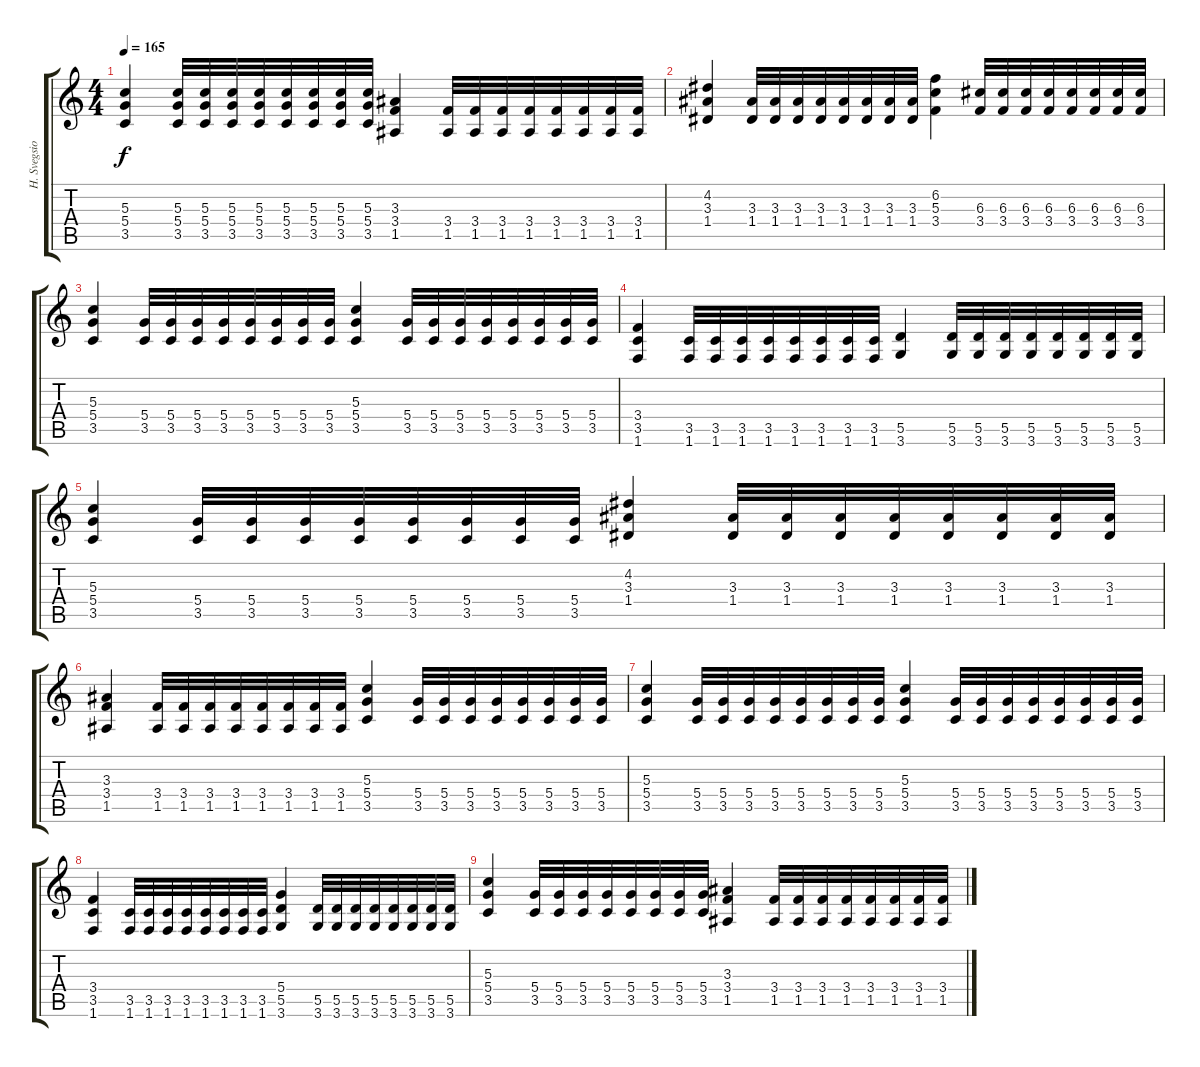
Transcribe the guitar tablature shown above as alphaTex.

\track ("H. Svegsio" "H. Svegsio") {instrument distortionguitar}
\staff {score tabs}
\tuning (E4 B3 G3 D3 A2 E2) {hide}
\ts (4 4)
\tempo 165
\clef g2
\ks c
(5.3 5.4 3.5).4{dy f} (5.3 5.4 3.5).32 (5.3 5.4 3.5).32 (5.3 5.4 3.5).32 (5.3 5.4 3.5).32 (5.3 5.4 3.5).32 (5.3 5.4 3.5).32 (5.3 5.4 3.5).32 (5.3 5.4 3.5).32 (3.3 3.4 1.5).4 (3.4 1.5).32 (3.4 1.5).32 (3.4 1.5).32 (3.4 1.5).32 (3.4 1.5).32 (3.4 1.5).32 (3.4 1.5).32 (3.4 1.5).32 |
(4.2 3.3 1.4).4 (3.3 1.4).32 (3.3 1.4).32 (3.3 1.4).32 (3.3 1.4).32 (3.3 1.4).32 (3.3 1.4).32 (3.3 1.4).32 (3.3 1.4).32 (6.2 5.3 3.4).4 (6.3 3.4).32 (6.3 3.4).32 (6.3 3.4).32 (6.3 3.4).32 (6.3 3.4).32 (6.3 3.4).32 (6.3 3.4).32 (6.3 3.4).32 |
(5.3 5.4 3.5).4 (5.4 3.5).32 (5.4 3.5).32 (5.4 3.5).32 (5.4 3.5).32 (5.4 3.5).32 (5.4 3.5).32 (5.4 3.5).32 (5.4 3.5).32 (5.3 5.4 3.5).4 (5.4 3.5).32 (5.4 3.5).32 (5.4 3.5).32 (5.4 3.5).32 (5.4 3.5).32 (5.4 3.5).32 (5.4 3.5).32 (5.4 3.5).32 |
(3.4 3.5 1.6).4 (3.5 1.6).32 (3.5 1.6).32 (3.5 1.6).32 (3.5 1.6).32 (3.5 1.6).32 (3.5 1.6).32 (3.5 1.6).32 (3.5 1.6).32 (5.5 3.6).4 (5.5 3.6).32 (5.5 3.6).32 (5.5 3.6).32 (5.5 3.6).32 (5.5 3.6).32 (5.5 3.6).32 (5.5 3.6).32 (5.5 3.6).32 |
(5.3 5.4 3.5).4 (5.4 3.5).32 (5.4 3.5).32 (5.4 3.5).32 (5.4 3.5).32 (5.4 3.5).32 (5.4 3.5).32 (5.4 3.5).32 (5.4 3.5).32 (4.2 3.3 1.4).4 (3.3 1.4).32 (3.3 1.4).32 (3.3 1.4).32 (3.3 1.4).32 (3.3 1.4).32 (3.3 1.4).32 (3.3 1.4).32 (3.3 1.4).32 |
(3.3 3.4 1.5).4 (3.4 1.5).32 (3.4 1.5).32 (3.4 1.5).32 (3.4 1.5).32 (3.4 1.5).32 (3.4 1.5).32 (3.4 1.5).32 (3.4 1.5).32 (5.3 5.4 3.5).4 (5.4 3.5).32 (5.4 3.5).32 (5.4 3.5).32 (5.4 3.5).32 (5.4 3.5).32 (5.4 3.5).32 (5.4 3.5).32 (5.4 3.5).32 |
(5.3 5.4 3.5).4 (5.4 3.5).32 (5.4 3.5).32 (5.4 3.5).32 (5.4 3.5).32 (5.4 3.5).32 (5.4 3.5).32 (5.4 3.5).32 (5.4 3.5).32 (5.3 5.4 3.5).4 (5.4 3.5).32 (5.4 3.5).32 (5.4 3.5).32 (5.4 3.5).32 (5.4 3.5).32 (5.4 3.5).32 (5.4 3.5).32 (5.4 3.5).32 |
(3.4 3.5 1.6).4 (3.5 1.6).32 (3.5 1.6).32 (3.5 1.6).32 (3.5 1.6).32 (3.5 1.6).32 (3.5 1.6).32 (3.5 1.6).32 (3.5 1.6).32 (5.4 5.5 3.6).4 (5.5 3.6).32 (5.5 3.6).32 (5.5 3.6).32 (5.5 3.6).32 (5.5 3.6).32 (5.5 3.6).32 (5.5 3.6).32 (5.5 3.6).32 |
(5.3 5.4 3.5).4 (5.4 3.5).32 (5.4 3.5).32 (5.4 3.5).32 (5.4 3.5).32 (5.4 3.5).32 (5.4 3.5).32 (5.4 3.5).32 (5.4 3.5).32 (3.3 3.4 1.5).4 (3.4 1.5).32 (3.4 1.5).32 (3.4 1.5).32 (3.4 1.5).32 (3.4 1.5).32 (3.4 1.5).32 (3.4 1.5).32 (3.4 1.5).32
